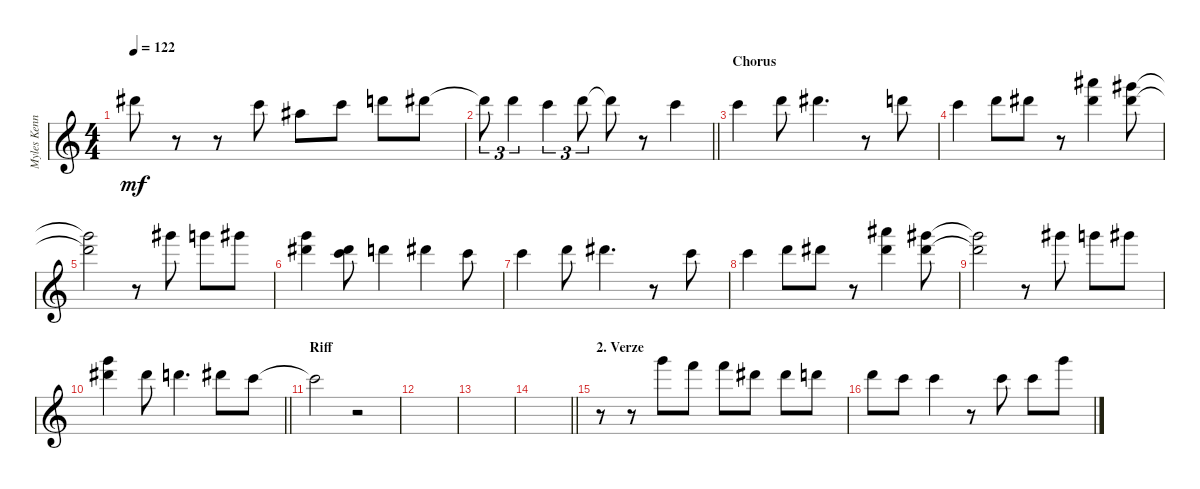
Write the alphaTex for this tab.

\track ("Myles Kennedy" "Myles Kenn") {instrument overdrivenguitar}
\staff {score}
\tuning (E4 B3 G3 D3 A2 E2 B1) {hide}
\ts (4 4)
\tempo 122
\clef g2
\ks c
11.1{t}.8{dy mf} r.8 r.8 8.1.8 6.1.8 8.1.8 10.1.8 11.1.8 |
\barLineRight lightlight
11.1{t}.8{tu (3 2)} 10.1.4{tu (3 2)} 8.1.4{tu (3 2)} 10.1.8{tu (3 2)} 10.1{t}.8 r.8 8.1.4 |
\section ("" "Chorus")
8.1.4 10.1.8 11.1.4{d} r.8 10.1.8 |
8.1.4 10.1.8 11.1.8 r.8 (18.1 16.2).4 (16.1 16.2).8 |
(16.1{t} 16.2{t}).2 r.8 16.1.8 15.1.8 16.1.8 |
(11.1 20.2).4 (8.1 16.2).8 10.1.4 11.1.4 8.1.8 |
8.1.4 10.1.8 11.1.4{d} r.8 8.1.8 |
8.1.4 10.1.8 11.1.8 r.8 (18.1 16.2).4 (16.1 16.2).8 |
(16.1{t} 16.2{t}).2 r.8 16.1.8 15.1.8 16.1.8 |
\barLineRight lightlight
(11.1 20.2).4 11.1.8 10.1.4{d} 11.1.8 8.1.8 |
\section ("" "Riff")
8.1{t}.2 r.2 |
|
|
\barLineRight lightlight
|
\section ("" "2. Verze")
r.8 r.8 15.1.8 13.1.8 13.1.8 11.1.8 11.1.8 10.1.8 |
10.1.8 8.1.8 8.1.4 r.8 8.1.8 8.1.8 15.1.8
